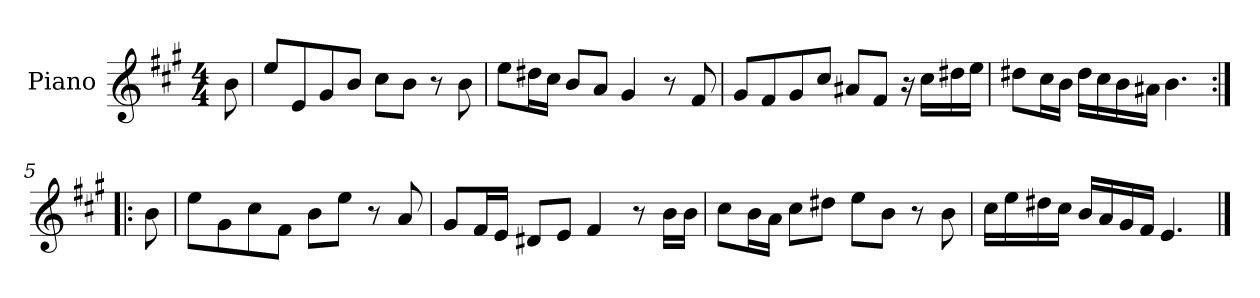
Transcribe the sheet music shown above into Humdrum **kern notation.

**kern
*part1
*staff1
*I"Piano
*I'Pno.
*clefG2
*k[f#c#g#]
*M4/4
=
8b\
=1
8ee/L
8e/
8g#/
8b/J
8cc#\L
8b\J
8r
8b\
=2
8ee\L
16dd#X\L
16cc#\JJ
8b/L
8a/J
4g#/
8r
8f#/
=3
8g#/L
8f#/
8g#/
8cc#/J
8a#X/L
8f#/J
16r
16cc#\LL
16dd#X\
16ee\JJ
=4
8dd#X\L
16cc#\L
16b\JJ
16dd#\LL
16cc#\
16b\
16a#X\JJ
4.b\
=5:|!|:
8b\
=6
8ee\L
8g#\
8cc#\
8f#\J
8b\L
8ee\J
8r
8a/
=7
8g#/L
16f#/L
16e/JJ
8d#X/L
8e/J
4f#/
8r
16b\LL
16b\JJ
=8
8cc#\L
16b\L
16a\JJ
8cc#\L
8dd#X\J
8ee\L
8b\J
8r
8b\
=9
16cc#\LL
16ee\
16dd#X\
16cc#\JJ
16b/LL
16a/
16g#/
16f#/JJ
4.e/
==
*-
